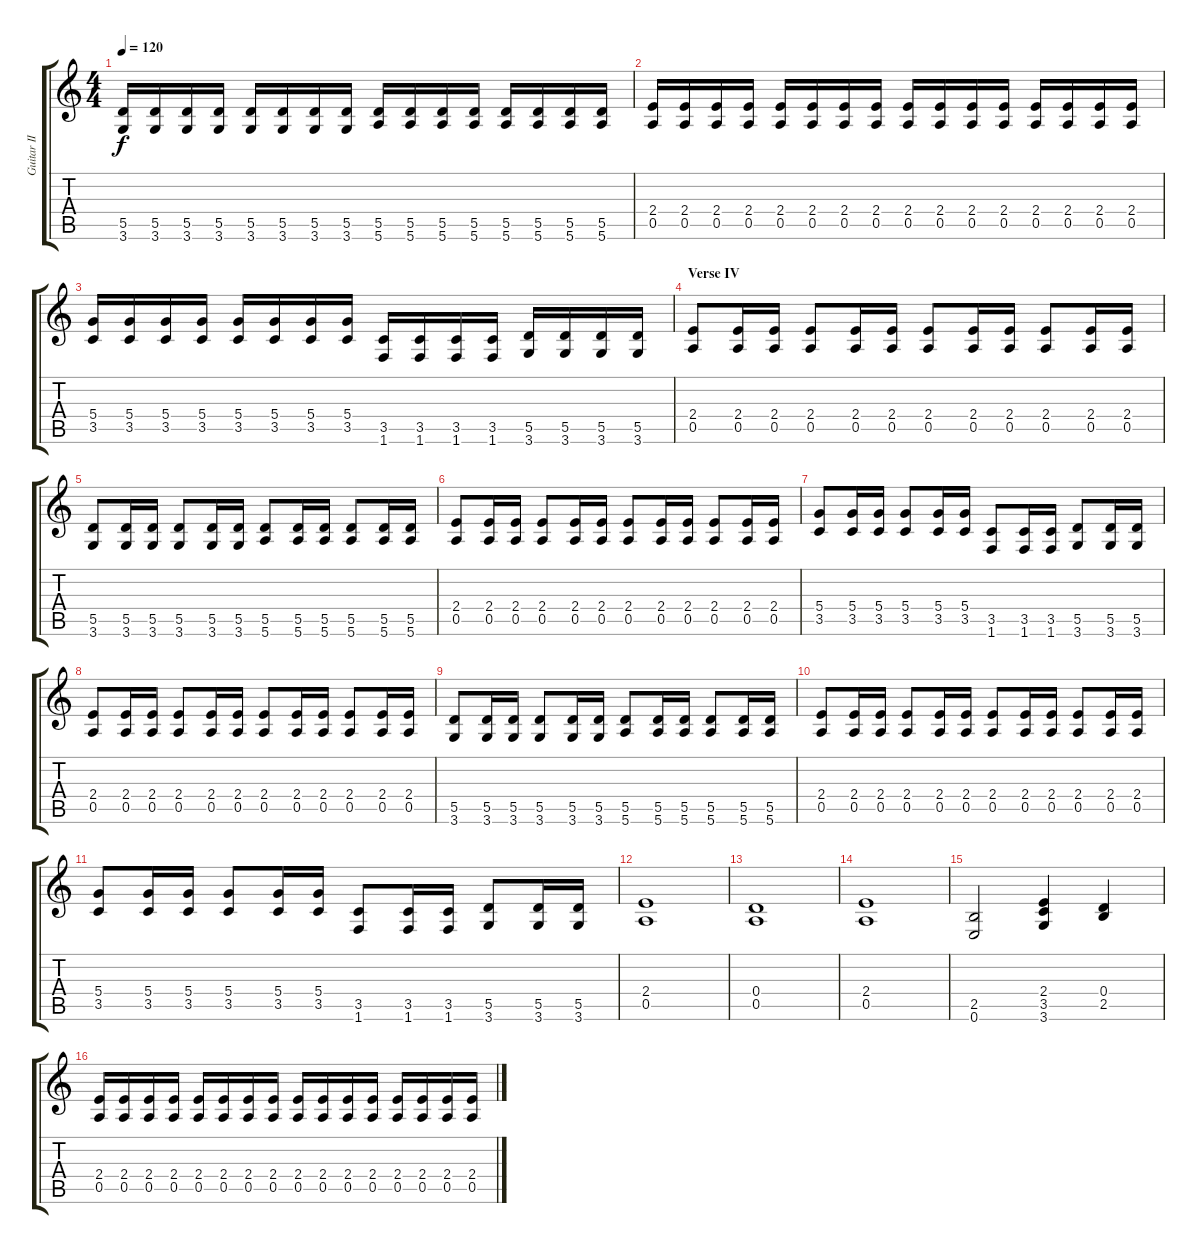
\track ("Guitar II" "Guitar II") {instrument distortionguitar}
\staff {score tabs}
\tuning (E4 B3 G3 D3 A2 E2) {hide}
\ts (4 4)
\tempo 120
\clef g2
\ks c
(5.5 3.6).16{dy f} (5.5 3.6).16 (5.5 3.6).16 (5.5 3.6).16 (5.5 3.6).16 (5.5 3.6).16 (5.5 3.6).16 (5.5 3.6).16 (5.5 5.6).16 (5.5 5.6).16 (5.5 5.6).16 (5.5 5.6).16 (5.5 5.6).16 (5.5 5.6).16 (5.5 5.6).16 (5.5 5.6).16 |
(2.4 0.5).16 (2.4 0.5).16 (2.4 0.5).16 (2.4 0.5).16 (2.4 0.5).16 (2.4 0.5).16 (2.4 0.5).16 (2.4 0.5).16 (2.4 0.5).16 (2.4 0.5).16 (2.4 0.5).16 (2.4 0.5).16 (2.4 0.5).16 (2.4 0.5).16 (2.4 0.5).16 (2.4 0.5).16 |
(5.4 3.5).16 (5.4 3.5).16 (5.4 3.5).16 (5.4 3.5).16 (5.4 3.5).16 (5.4 3.5).16 (5.4 3.5).16 (5.4 3.5).16 (3.5 1.6).16 (3.5 1.6).16 (3.5 1.6).16 (3.5 1.6).16 (5.5 3.6).16 (5.5 3.6).16 (5.5 3.6).16 (5.5 3.6).16 |
\section ("" "Verse IV")
(2.4 0.5).8 (2.4 0.5).16 (2.4 0.5).16 (2.4 0.5).8 (2.4 0.5).16 (2.4 0.5).16 (2.4 0.5).8 (2.4 0.5).16 (2.4 0.5).16 (2.4 0.5).8 (2.4 0.5).16 (2.4 0.5).16 |
(5.5 3.6).8 (5.5 3.6).16 (5.5 3.6).16 (5.5 3.6).8 (5.5 3.6).16 (5.5 3.6).16 (5.5 5.6).8 (5.5 5.6).16 (5.5 5.6).16 (5.5 5.6).8 (5.5 5.6).16 (5.5 5.6).16 |
(2.4 0.5).8 (2.4 0.5).16 (2.4 0.5).16 (2.4 0.5).8 (2.4 0.5).16 (2.4 0.5).16 (2.4 0.5).8 (2.4 0.5).16 (2.4 0.5).16 (2.4 0.5).8 (2.4 0.5).16 (2.4 0.5).16 |
(5.4 3.5).8 (5.4 3.5).16 (5.4 3.5).16 (5.4 3.5).8 (5.4 3.5).16 (5.4 3.5).16 (3.5 1.6).8 (3.5 1.6).16 (3.5 1.6).16 (5.5 3.6).8 (5.5 3.6).16 (5.5 3.6).16 |
(2.4 0.5).8 (2.4 0.5).16 (2.4 0.5).16 (2.4 0.5).8 (2.4 0.5).16 (2.4 0.5).16 (2.4 0.5).8 (2.4 0.5).16 (2.4 0.5).16 (2.4 0.5).8 (2.4 0.5).16 (2.4 0.5).16 |
(5.5 3.6).8 (5.5 3.6).16 (5.5 3.6).16 (5.5 3.6).8 (5.5 3.6).16 (5.5 3.6).16 (5.5 5.6).8 (5.5 5.6).16 (5.5 5.6).16 (5.5 5.6).8 (5.5 5.6).16 (5.5 5.6).16 |
(2.4 0.5).8 (2.4 0.5).16 (2.4 0.5).16 (2.4 0.5).8 (2.4 0.5).16 (2.4 0.5).16 (2.4 0.5).8 (2.4 0.5).16 (2.4 0.5).16 (2.4 0.5).8 (2.4 0.5).16 (2.4 0.5).16 |
(5.4 3.5).8 (5.4 3.5).16 (5.4 3.5).16 (5.4 3.5).8 (5.4 3.5).16 (5.4 3.5).16 (3.5 1.6).8 (3.5 1.6).16 (3.5 1.6).16 (5.5 3.6).8 (5.5 3.6).16 (5.5 3.6).16 |
(2.4 0.5).1 |
(0.4 0.5).1 |
(2.4 0.5).1 |
(2.5 0.6).2 (2.4 3.5 3.6).4 (0.4 2.5).4 |
(2.4 0.5).16 (2.4 0.5).16 (2.4 0.5).16 (2.4 0.5).16 (2.4 0.5).16 (2.4 0.5).16 (2.4 0.5).16 (2.4 0.5).16 (2.4 0.5).16 (2.4 0.5).16 (2.4 0.5).16 (2.4 0.5).16 (2.4 0.5).16 (2.4 0.5).16 (2.4 0.5).16 (2.4 0.5).16
